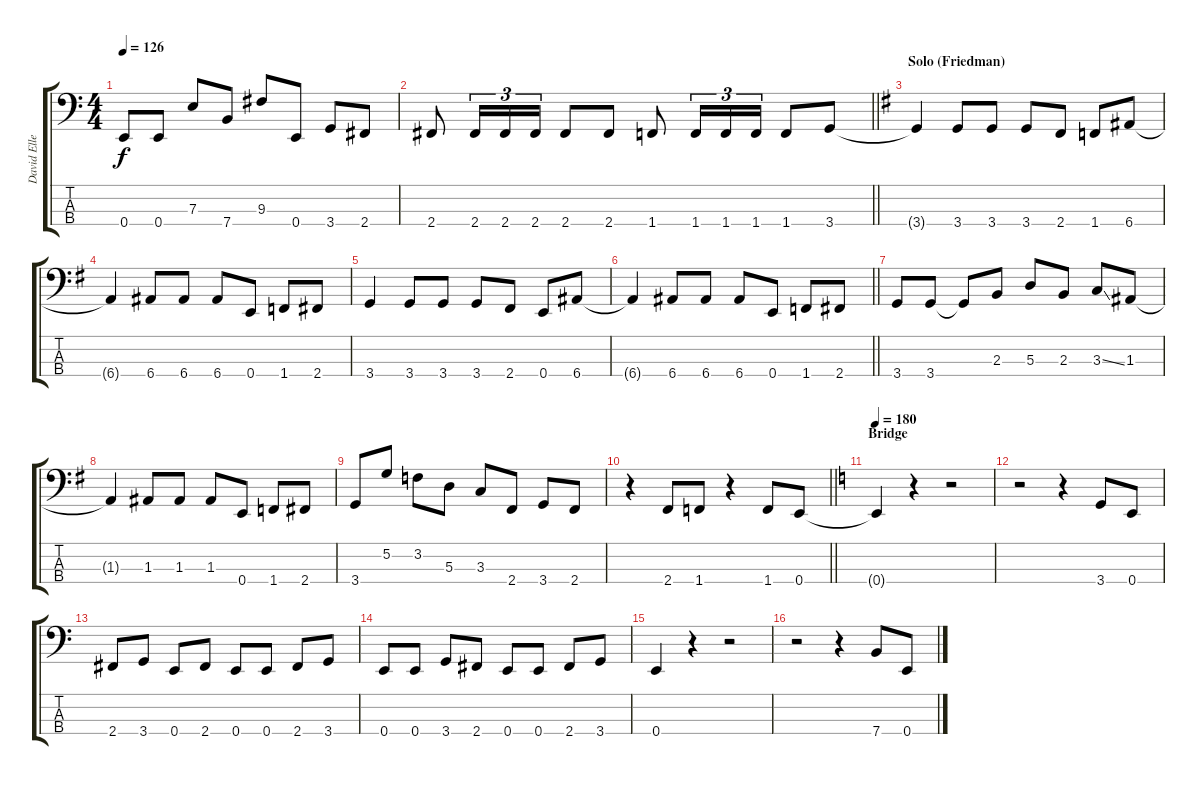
\track ("David Ellefson" "David Elle") {instrument electricbasspick}
\staff {score tabs}
\tuning (G2 D2 A1 E1) {hide}
\ts (4 4)
\tempo 126
\clef f4
\ks c
0.4.8{dy f} 0.4.8 7.3.8 7.4.8 9.3.8 0.4.8 3.4.8 2.4.8 |
\barLineRight lightlight
2.4.8 2.4.16{tu (3 2)} 2.4.16{tu (3 2)} 2.4.16{tu (3 2)} 2.4.8 2.4.8 1.4.8 1.4.16{tu (3 2)} 1.4.16{tu (3 2)} 1.4.16{tu (3 2)} 1.4.8 3.4.8 |
\section ("" "Solo (Friedman)")
\ks g
3.4{t}.4 3.4.8 3.4.8 3.4.8 2.4.8 1.4.8 6.4.8 |
6.4{t}.4 6.4.8 6.4.8 6.4.8 0.4.8 1.4.8 2.4.8 |
3.4.4 3.4.8 3.4.8 3.4.8 2.4.8 0.4.8 6.4.8 |
\barLineRight lightlight
6.4{t}.4 6.4.8 6.4.8 6.4.8 0.4.8 1.4.8 2.4.8 |
3.4.8 3.4.8 3.4{t}.8 2.3.8 5.3.8 2.3.8 3.3{ss}.8 1.3.8 |
1.3{t}.4 1.3.8 1.3.8 1.3.8 0.4.8 1.4.8 2.4.8 |
3.4.8 5.2.8 3.2.8 5.3.8 3.3.8 2.4.8 3.4.8 2.4.8 |
\barLineRight lightlight
r.4 2.4.8 1.4.8 r.4 1.4.8 0.4.8 |
\section ("" "Bridge")
\tempo 180
\ks c
0.4{t}.4 r.4 r.2 |
r.2 r.4 3.4.8 0.4.8 |
2.4.8 3.4.8 0.4.8 2.4.8 0.4.8 0.4.8 2.4.8 3.4.8 |
0.4.8 0.4.8 3.4.8 2.4.8 0.4.8 0.4.8 2.4.8 3.4.8 |
0.4.4 r.4 r.2 |
r.2 r.4 7.4.8 0.4.8
